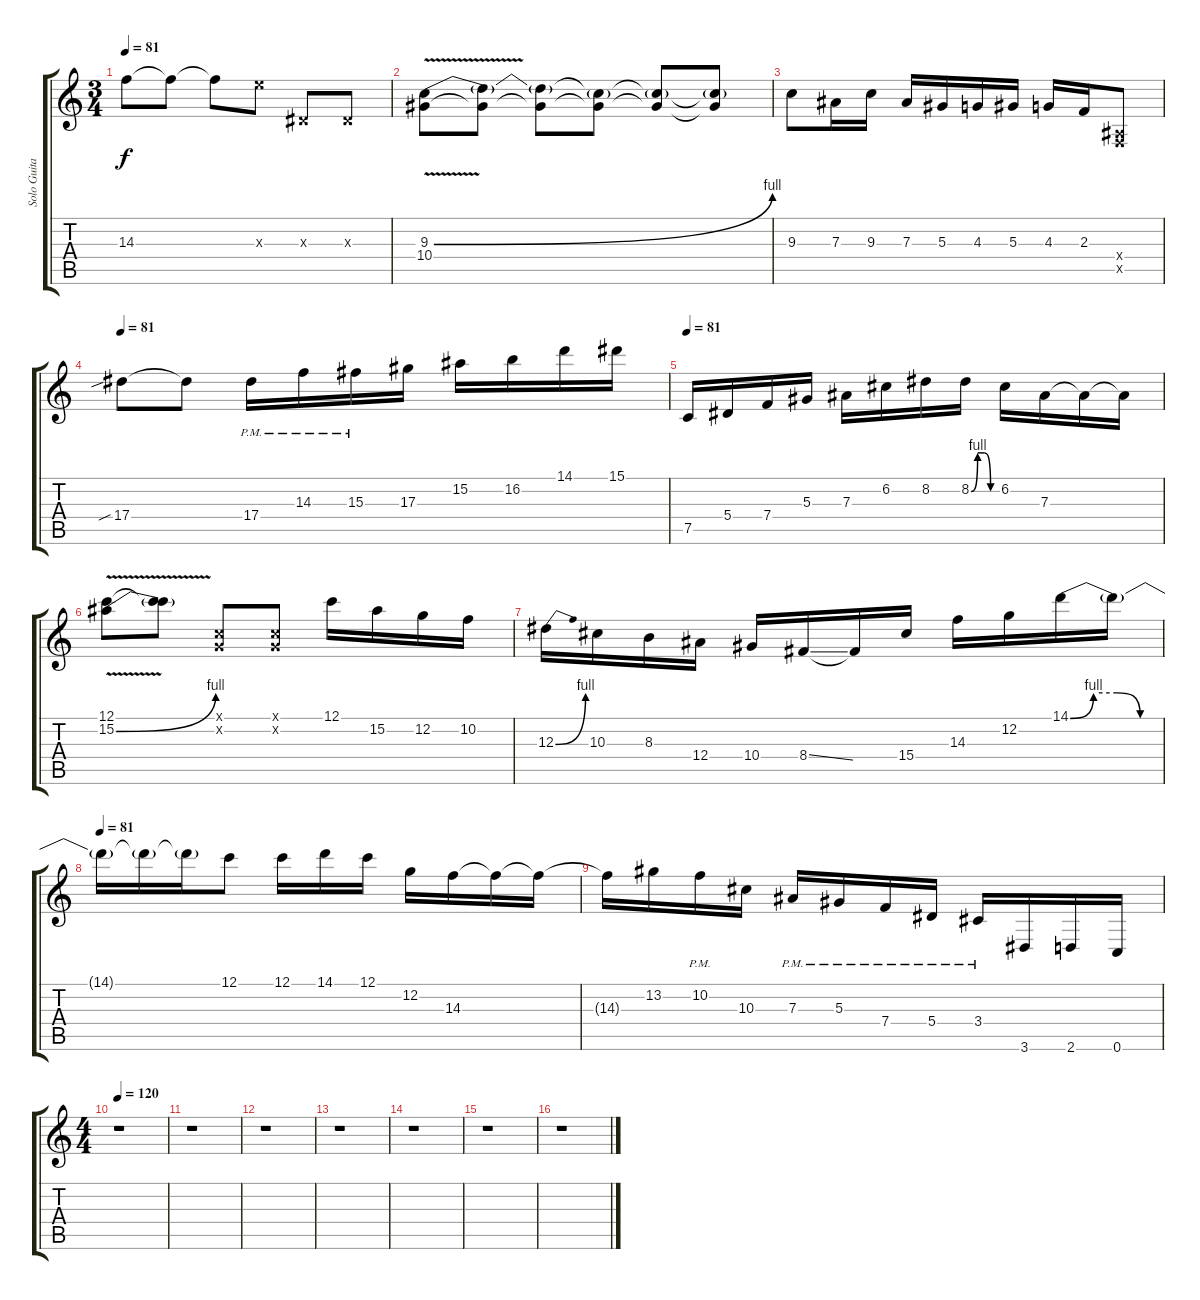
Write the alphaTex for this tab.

\track ("Solo Guitar" "Solo Guita") {instrument overdrivenguitar}
\staff {score tabs}
\tuning (C4 G3 Eb3 Bb2 F2 C2) {hide}
\ts (3 4)
\tempo 81
\clef g2
\ks c
14.3{t}.8{dy f} 14.3{t}.8 14.3{t}.8 13.3{x}.8 0.3{x}.8 0.3{x}.8 |
(9.3{be (bend 0 0 60 4) v} 10.4).8 (9.3{t} 10.4{t}).8 (9.3{t} 10.4{t}).8 (9.3{t} 10.4{t}).8 (9.3{t} 10.4{t}).8 (9.3{t} 10.4{t}).8 |
9.3.8 7.3.16 9.3.16 7.3.16 5.3.16 4.3.16 5.3.16 4.3.16 2.3.16 (0.4{x} 0.5{x}).8 |
\tempo 81
17.4{sib}.8 17.4{t}.8 17.4{pm}.16 14.3{pm}.16 15.3{pm}.16 17.3.16 15.2.16 16.2.16 14.1.16 15.1.16 |
\tempo 81
7.5.16 5.4.16 7.4.16 5.3.16 7.3.16 6.2.16 8.2.16 8.2{be (custom 0 0 15 4 30 4 45 0 60 0)}.16 6.2.16 7.3.16 7.3{t}.16 7.3{t}.16 |
(12.1 15.2{be (bend 0 0 60 4) v}).8 (12.1{t} 15.2{t}).8 (0.1{x} 0.2{x}).8 (0.1{x} 0.2{x}).8 12.1.16 15.2.16 12.2.16 10.2.16 |
12.3{be (bend 0 0 60 4)}.16 10.3.16 8.3.16 12.4.16 10.4.16 8.4{ss}.16 8.4{t}.16 15.4.16 14.3.16 12.2.16 14.1{be (custom 0 0 15 4 30 4 45 0 60 0)}.16 14.1{t}.16 |
\tempo 81
14.1{t}.16 14.1{t}.16 14.1{t}.16 12.1.8 12.1.16 14.1.16 12.1.16 12.2.16 14.3.16 14.3{t}.16 14.3{t}.16 |
14.3{t}.16 13.2.16 10.2{pm}.16 10.3.16 7.3{pm}.16 5.3{pm}.16 7.4{pm}.16 5.4{pm}.16 3.4{pm}.16 3.6.16 2.6.16 0.6.16 |
\ts (4 4)
\tempo 120
r.1 |
r.1 |
r.1 |
r.1 |
r.1 |
r.1 |
r.1
